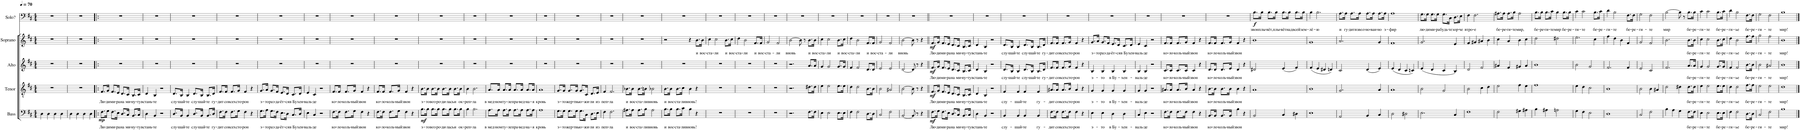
**kern	**text	**dynam	**kern	**text	**dynam	**kern	**text	**dynam	**kern	**text	**dynam	**kern	**text	**dynam
*part5	*part5	*part5	*part4	*part4	*part4	*part3	*part3	*part3	*part2	*part2	*part2	*part1	*part1	*part1
*staff5	*staff5	*staff5	*staff4	*staff4	*staff4	*staff3	*staff3	*staff3	*staff2	*staff2	*staff2	*staff1	*staff1	*staff1
*I"Bass	*	*	*I"Tenor	*	*	*I"Alto	*	*	*I"Soprano	*	*	*I"Solo?	*	*
*I'B.	*	*	*I'T.	*	*	*I'A.	*	*	*I'S.	*	*	*I'Solo?	*	*
*clefF4	*	*	*clefGv2	*	*	*clefG2	*	*	*clefG2	*	*	*clefF4	*	*
*k[f#c#]	*	*	*k[f#c#]	*	*	*k[f#c#]	*	*	*k[f#c#]	*	*	*k[f#c#]	*	*
*M4/4	*	*	*M4/4	*	*	*M4/4	*	*	*M4/4	*	*	*M4/4	*	*
=1	=1	=1	=1	=1	=1	=1	=1	=1	=1	=1	=1	=1	=1	=1
4D\	.	.	1r	.	.	1r	.	.	1r	.	.	1r	.	.
4D\	.	.	.	.	.	.	.	.	.	.	.	.	.	.
4D\	.	.	.	.	.	.	.	.	.	.	.	.	.	.
4D\	.	.	.	.	.	.	.	.	.	.	.	.	.	.
=2	=2	=2	=2	=2	=2	=2	=2	=2	=2	=2	=2	=2	=2	=2
*	*	*	*	*	*	*	*	*	*	*	*	*^	*	*
4D\	.	.	1r	.	.	1r	.	.	1r	.	.	1r	2.ryy	.	.
4D\	.	.	.	.	.	.	.	.	.	.	.	.	.	.	.
4D\	.	.	.	.	.	.	.	.	.	.	.	.	.	.	.
*	*	*	*	*	*	*	*	*	*	*	*	*MM70	*	*	*
4D\	.	.	.	.	.	.	.	.	.	.	.	.	4ryy	.	.
=3!|:	=3!|:	=3!|:	=3!|:	=3!|:	=3!|:	=3!|:	=3!|:	=3!|:	=3!|:	=3!|:	=3!|:	=3!|:	=3!|:	=3!|:	=3!|:
!	!LO:LY:b	!LO:DY:b	!	!LO:LY:b	!	!	!	!	!	!	!	!	!	!	!
*	*	*	*	*	*	*	*	*	*	*	*	*v	*v	*	*
8.F#\L	Лю-	mp	8.F#/L	Лю-	.	1r	.	.	1r	.	.	1r	.	.
!	!LO:LY:b	!	!	!LO:LY:b	!	!	!	!	!	!	!	!	!	!
16G\Jk	-ди	.	16G/Jk	-ди	.	.	.	.	.	.	.	.	.	.
!	!LO:LY:b	!	!	!LO:LY:b	!	!	!	!	!	!	!	!	!	!
8.F#\L	ми-	.	8.F#/L	ми-	.	.	.	.	.	.	.	.	.	.
!	!LO:LY:b	!	!	!LO:LY:b	!	!	!	!	!	!	!	!	!	!
16E\Jk	-ра	.	16E/Jk	-ра	.	.	.	.	.	.	.	.	.	.
!	!LO:LY:b	!	!	!LO:LY:b	!	!	!	!	!	!	!	!	!	!
8.D/L	на	.	8.D/L	на	.	.	.	.	.	.	.	.	.	.
!	!LO:LY:b	!	!	!LO:LY:b	!	!	!	!	!	!	!	!	!	!
16C#/Jk	ми-	.	16C#/Jk	ми-	.	.	.	.	.	.	.	.	.	.
!	!LO:LY:b	!	!	!LO:LY:b	!	!	!	!	!	!	!	!	!	!
8.BB/L	-ну-	.	8.BB/L	-ну-	.	.	.	.	.	.	.	.	.	.
!	!LO:LY:b	!	!	!LO:LY:b	!	!	!	!	!	!	!	!	!	!
16C#/Jk	-ту	.	16C#/Jk	-ту	.	.	.	.	.	.	.	.	.	.
=4	=4	=4	=4	=4	=4	=4	=4	=4	=4	=4	=4	=4	=4	=4
!	!LO:LY:b	!	!	!LO:LY:b	!	!	!	!	!	!	!	!	!	!
4D\	встань-	.	4D/	встань-	.	1r	.	.	1r	.	.	1r	.	.
!	!LO:LY:b	!	!	!LO:LY:b	!	!	!	!	!	!	!	!	!	!
4BB/	-те	.	4BB/	-те	.	.	.	.	.	.	.	.	.	.
2r	.	.	2r	.	.	.	.	.	.	.	.	.	.	.
=5	=5	=5	=5	=5	=5	=5	=5	=5	=5	=5	=5	=5	=5	=5
!	!LO:LY:b	!	!	!LO:LY:b	!	!	!	!	!	!	!	!	!	!
8.D/L	слу-	.	8.D/L	слу-	.	1r	.	.	1r	.	.	1r	.	.
!	!LO:LY:b	!	!	!LO:LY:b	!	!	!	!	!	!	!	!	!	!
16BB/Jk	-шай-	.	16BB/Jk	-шай-	.	.	.	.	.	.	.	.	.	.
!	!LO:LY:b	!	!	!LO:LY:b	!	!	!	!	!	!	!	!	!	!
4BB/	-те	.	4BB/	-те	.	.	.	.	.	.	.	.	.	.
!	!LO:LY:b	!	!	!LO:LY:b	!	!	!	!	!	!	!	!	!	!
8.D/L	слу-	.	8.D/L	слу-	.	.	.	.	.	.	.	.	.	.
!	!LO:LY:b	!	!	!LO:LY:b	!	!	!	!	!	!	!	!	!	!
16BB/Jk	-шай-	.	16BB/Jk	-шай-	.	.	.	.	.	.	.	.	.	.
!	!LO:LY:b	!	!	!LO:LY:b	!	!	!	!	!	!	!	!	!	!
8.BB/L	-те	.	8.BB/L	-те	.	.	.	.	.	.	.	.	.	.
!	!LO:LY:b	!	!	!LO:LY:b	!	!	!	!	!	!	!	!	!	!
16D/Jk	гу-	.	16D/Jk	гу-	.	.	.	.	.	.	.	.	.	.
=6	=6	=6	=6	=6	=6	=6	=6	=6	=6	=6	=6	=6	=6	=6
!	!LO:LY:b	!	!	!LO:LY:b	!	!	!	!	!	!	!	!	!	!
8.F#\L	-дит	.	8.F#/L	-дит	.	1r	.	.	1r	.	.	1r	.	.
!	!LO:LY:b	!	!	!LO:LY:b	!	!	!	!	!	!	!	!	!	!
16F#\Jk	со	.	16F#/Jk	со	.	.	.	.	.	.	.	.	.	.
!	!LO:LY:b	!	!	!LO:LY:b	!	!	!	!	!	!	!	!	!	!
8.F#\L	всех	.	8.F#/L	всех	.	.	.	.	.	.	.	.	.	.
!	!LO:LY:b	!	!	!LO:LY:b	!	!	!	!	!	!	!	!	!	!
16G\Jk	сто-	.	16G/Jk	сто-	.	.	.	.	.	.	.	.	.	.
!	!LO:LY:b	!	!	!LO:LY:b	!	!	!	!	!	!	!	!	!	!
4F#\	-рон	.	4F#/	-рон	.	.	.	.	.	.	.	.	.	.
4r	.	.	4r	.	.	.	.	.	.	.	.	.	.	.
=7	=7	=7	=7	=7	=7	=7	=7	=7	=7	=7	=7	=7	=7	=7
!	!LO:LY:b	!	!	!LO:LY:b	!	!	!	!	!	!	!	!	!	!
8.G\L	э-	.	8.G/L	э-	.	1r	.	.	1r	.	.	1r	.	.
!	!LO:LY:b	!	!	!LO:LY:b	!	!	!	!	!	!	!	!	!	!
16A\Jk	-то	.	16A/Jk	-то	.	.	.	.	.	.	.	.	.	.
!	!LO:LY:b	!	!	!LO:LY:b	!	!	!	!	!	!	!	!	!	!
8.G\L	раз-	.	8.G/L	раз-	.	.	.	.	.	.	.	.	.	.
!	!LO:LY:b	!	!	!LO:LY:b	!	!	!	!	!	!	!	!	!	!
16F#\Jk	-да-	.	16F#/Jk	-да-	.	.	.	.	.	.	.	.	.	.
!	!LO:LY:b	!	!	!LO:LY:b	!	!	!	!	!	!	!	!	!	!
8.E\L	-ёт-	.	8.E/L	-ёт-	.	.	.	.	.	.	.	.	.	.
!	!LO:LY:b	!	!	!LO:LY:b	!	!	!	!	!	!	!	!	!	!
16D\Jk	-ся	.	16D/Jk	-ся	.	.	.	.	.	.	.	.	.	.
!	!LO:LY:b	!	!	!LO:LY:b	!	!	!	!	!	!	!	!	!	!
8.C#/L	в Бу	.	8.C#/L	в Бу	.	.	.	.	.	.	.	.	.	.
!	!LO:LY:b	!	!	!LO:LY:b	!	!	!	!	!	!	!	!	!	!
16D/Jk	хен-	.	16D/Jk	хен-	.	.	.	.	.	.	.	.	.	.
=8	=8	=8	=8	=8	=8	=8	=8	=8	=8	=8	=8	=8	=8	=8
!	!LO:LY:b	!	!	!LO:LY:b	!	!	!	!	!	!	!	!	!	!
4E\	-валь-	.	4E/	-валь-	.	1r	.	.	1r	.	.	1r	.	.
!	!LO:LY:b	!	!	!LO:LY:b	!	!	!	!	!	!	!	!	!	!
4C#/	-де	.	4C#/	-де	.	.	.	.	.	.	.	.	.	.
2r	.	.	2r	.	.	.	.	.	.	.	.	.	.	.
=9	=9	=9	=9	=9	=9	=9	=9	=9	=9	=9	=9	=9	=9	=9
!	!LO:LY:b	!	!	!LO:LY:b	!	!	!	!	!	!	!	!	!	!
8.F#\L	ко-	.	8.F#/L	ко-	.	1r	.	.	1r	.	.	1r	.	.
!	!LO:LY:b	!	!	!LO:LY:b	!	!	!	!	!	!	!	!	!	!
16F#\Jk	-ло-	.	16F#/Jk	-ло-	.	.	.	.	.	.	.	.	.	.
!	!LO:LY:b	!	!	!LO:LY:b	!	!	!	!	!	!	!	!	!	!
8.F#\L	-коль-	.	8.F#/L	-коль-	.	.	.	.	.	.	.	.	.	.
!	!LO:LY:b	!	!	!LO:LY:b	!	!	!	!	!	!	!	!	!	!
16G\Jk	-ный	.	16G/Jk	-ный	.	.	.	.	.	.	.	.	.	.
!	!LO:LY:b	!	!	!LO:LY:b	!	!	!	!	!	!	!	!	!	!
4F#\	звон	.	4F#/	звон	.	.	.	.	.	.	.	.	.	.
4r	.	.	4r	.	.	.	.	.	.	.	.	.	.	.
=10	=10	=10	=10	=10	=10	=10	=10	=10	=10	=10	=10	=10	=10	=10
!	!LO:LY:b	!	!	!LO:LY:b	!	!	!	!	!	!	!	!	!	!
8.F#\L	ко-	.	8.F#/L	ко-	.	1r	.	.	1r	.	.	1r	.	.
!	!LO:LY:b	!	!	!LO:LY:b	!	!	!	!	!	!	!	!	!	!
16F#\Jk	-ло-	.	16F#/Jk	-ло-	.	.	.	.	.	.	.	.	.	.
!	!LO:LY:b	!	!	!LO:LY:b	!	!	!	!	!	!	!	!	!	!
8.F#\L	-коль-	.	8.F#/L	-коль-	.	.	.	.	.	.	.	.	.	.
!	!LO:LY:b	!	!	!LO:LY:b	!	!	!	!	!	!	!	!	!	!
16G\Jk	-ный	.	16G/Jk	-ный	.	.	.	.	.	.	.	.	.	.
!	!LO:LY:b	!	!	!LO:LY:b	!	!	!	!	!	!	!	!	!	!
4F#\	звон	.	4F#/	звон	.	.	.	.	.	.	.	.	.	.
4r	.	.	4r	.	.	.	.	.	.	.	.	.	.	.
=11	=11	=11	=11	=11	=11	=11	=11	=11	=11	=11	=11	=11	=11	=11
!	!LO:LY:b	!LO:DY:b	!	!LO:LY:b	!	!	!	!	!	!	!	!	!	!
8.B\L	э-	mf	8.B\L	э-	.	1r	.	.	1r	.	.	1r	.	.
!	!LO:LY:b	!	!	!LO:LY:b	!	!	!	!	!	!	!	!	!	!
16B\Jk	-то	.	16B\Jk	-то	.	.	.	.	.	.	.	.	.	.
!	!LO:LY:b	!	!	!LO:LY:b	!	!	!	!	!	!	!	!	!	!
8.B\L	воз-	.	8.B\L	воз-	.	.	.	.	.	.	.	.	.	.
!	!LO:LY:b	!	!	!LO:LY:b	!	!	!	!	!	!	!	!	!	!
16B\Jk	-ро-	.	16B\Jk	-ро-	.	.	.	.	.	.	.	.	.	.
!	!LO:LY:b	!	!	!LO:LY:b	!	!	!	!	!	!	!	!	!	!
8.B\L	-ди-	.	8.B\L	-ди-	.	.	.	.	.	.	.	.	.	.
!	!LO:LY:b	!	!	!LO:LY:b	!	!	!	!	!	!	!	!	!	!
16B\Jk	-лась	.	16B\Jk	-лась	.	.	.	.	.	.	.	.	.	.
!	!LO:LY:b	!	!	!LO:LY:b	!	!	!	!	!	!	!	!	!	!
8.B\L	и	.	8.B\L	и	.	.	.	.	.	.	.	.	.	.
!	!LO:LY:b	!	!	!LO:LY:b	!	!	!	!	!	!	!	!	!	!
16B\Jk	ок-	.	16B\Jk	ок-	.	.	.	.	.	.	.	.	.	.
=12	=12	=12	=12	=12	=12	=12	=12	=12	=12	=12	=12	=12	=12	=12
!	!LO:LY:b	!	!	!LO:LY:b	!	!	!	!	!	!	!	!	!	!
4B\	-реп-	.	4B\	-реп-	.	1r	.	.	1r	.	.	1r	.	.
!	!LO:LY:b	!	!	!LO:LY:b	!	!	!	!	!	!	!	!	!	!
2.B\	-ла	.	2.B\	-ла	.	.	.	.	.	.	.	.	.	.
=13	=13	=13	=13	=13	=13	=13	=13	=13	=13	=13	=13	=13	=13	=13
!	!LO:LY:b	!	!	!LO:LY:b	!	!	!	!	!	!	!	!	!	!
8.A\L	в мед-	.	8.A/L	в мед-	.	1r	.	.	1r	.	.	1r	.	.
!	!LO:LY:b	!	!	!LO:LY:b	!	!	!	!	!	!	!	!	!	!
16A\Jk	-ном	.	16A/Jk	-ном	.	.	.	.	.	.	.	.	.	.
!	!LO:LY:b	!	!	!LO:LY:b	!	!	!	!	!	!	!	!	!	!
8.A\L	ту-	.	8.A/L	ту-	.	.	.	.	.	.	.	.	.	.
!	!LO:LY:b	!	!	!LO:LY:b	!	!	!	!	!	!	!	!	!	!
16A\Jk	-ле	.	16A/Jk	-ле	.	.	.	.	.	.	.	.	.	.
!	!LO:LY:b	!	!	!LO:LY:b	!	!	!	!	!	!	!	!	!	!
8.A\L	пра-	.	8.A/L	пра-	.	.	.	.	.	.	.	.	.	.
!	!LO:LY:b	!	!	!LO:LY:b	!	!	!	!	!	!	!	!	!	!
16A\Jk	-вед-	.	16A/Jk	-вед-	.	.	.	.	.	.	.	.	.	.
!	!LO:LY:b	!	!	!LO:LY:b	!	!	!	!	!	!	!	!	!	!
8.A\L	-на-	.	8.A/L	-на-	.	.	.	.	.	.	.	.	.	.
!	!LO:LY:b	!	!	!LO:LY:b	!	!	!	!	!	!	!	!	!	!
16A\Jk	-я	.	16A/Jk	-я	.	.	.	.	.	.	.	.	.	.
=14	=14	=14	=14	=14	=14	=14	=14	=14	=14	=14	=14	=14	=14	=14
!	!LO:LY:b	!	!	!LO:LY:b	!	!	!	!	!	!	!	!	!	!
1A	кровь	.	1A	кровь	.	1r	.	.	1r	.	.	1r	.	.
=15	=15	=15	=15	=15	=15	=15	=15	=15	=15	=15	=15	=15	=15	=15
!	!LO:LY:b	!	!	!LO:LY:b	!	!	!	!	!	!	!	!	!	!
8.G\L	э-	.	8.G/L	э-	.	1r	.	.	1r	.	.	1r	.	.
!	!LO:LY:b	!	!	!LO:LY:b	!	!	!	!	!	!	!	!	!	!
16G\Jk	-то	.	16G/Jk	-то	.	.	.	.	.	.	.	.	.	.
!	!LO:LY:b	!	!	!LO:LY:b	!	!	!	!	!	!	!	!	!	!
8.G\L	жер-	.	8.G/L	жер-	.	.	.	.	.	.	.	.	.	.
!	!LO:LY:b	!	!	!LO:LY:b	!	!	!	!	!	!	!	!	!	!
16G\Jk	-твы	.	16G/Jk	-твы	.	.	.	.	.	.	.	.	.	.
!	!LO:LY:b	!	!	!LO:LY:b	!	!	!	!	!	!	!	!	!	!
8.G\L	о-	.	8.G/L	о-	.	.	.	.	.	.	.	.	.	.
!	!LO:LY:b	!	!	!LO:LY:b	!	!	!	!	!	!	!	!	!	!
16C#\Jk	-жи-	.	16C#/Jk	-жи-	.	.	.	.	.	.	.	.	.	.
!	!LO:LY:b	!	!	!LO:LY:b	!	!	!	!	!	!	!	!	!	!
8.D\L	-ли	.	8.D/L	-ли	.	.	.	.	.	.	.	.	.	.
!	!LO:LY:b	!	!	!LO:LY:b	!	!	!	!	!	!	!	!	!	!
16E\Jk	из	.	16E/Jk	из	.	.	.	.	.	.	.	.	.	.
=16	=16	=16	=16	=16	=16	=16	=16	=16	=16	=16	=16	=16	=16	=16
!	!LO:LY:b	!	!	!LO:LY:b	!	!	!	!	!	!	!	!	!	!
4F#\	пеп-	.	4F#/	пеп-	.	1r	.	.	1r	.	.	1r	.	.
!	!LO:LY:b	!	!	!LO:LY:b	!	!	!	!	!	!	!	!	!	!
2.F#\	-ла	.	2.F#/	-ла	.	.	.	.	.	.	.	.	.	.
=17	=17	=17	=17	=17	=17	=17	=17	=17	=17	=17	=17	=17	=17	=17
!	!LO:LY:b	!	!	!LO:LY:b	!	!	!	!	!	!	!	!	!	!
8.A#X\L	и	.	8.B-X\L	и	.	1r	.	.	1r	.	.	1r	.	.
!	!LO:LY:b	!	!	!LO:LY:b	!	!	!	!	!	!	!	!	!	!
16A#\Jk	вос-	.	16B-\Jk	вос-	.	.	.	.	.	.	.	.	.	.
!	!LO:LY:b	!	!	!LO:LY:b	!	!	!	!	!	!	!	!	!	!
8.A#\L	-ста-	.	8.B-\L	-ста-	.	.	.	.	.	.	.	.	.	.
!	!LO:LY:b	!	!	!LO:LY:b	!	!	!	!	!	!	!	!	!	!
16B\Jk	-ли	.	16Bn\Jk	-ли	.	.	.	.	.	.	.	.	.	.
!	!LO:LY:b	!	!	!LO:LY:b	!	!	!	!	!	!	!	!	!	!
2A#\	вновь	.	2B-X\	вновь	.	.	.	.	.	.	.	.	.	.
=18	=18	=18	=18	=18	=18	=18	=18	=18	=18	=18	=18	=18	=18	=18
!	!LO:LY:b	!	!	!LO:LY:b	!	!	!	!	!	!	!	!	!	!
8.B\L	и	.	8.B\L	и	.	1r	.	.	2r	.	.	1r	.	.
!	!LO:LY:b	!	!	!LO:LY:b	!	!	!	!	!	!	!	!	!	!
16B\Jk	вос-	.	16B\Jk	вос-	.	.	.	.	.	.	.	.	.	.
!	!LO:LY:b	!	!	!LO:LY:b	!	!	!	!	!	!	!	!	!	!
8.B\L	-ста-	.	8.B\L	-ста-	.	.	.	.	.	.	.	.	.	.
!	!LO:LY:b	!	!	!LO:LY:b	!	!	!	!	!	!	!	!	!	!
16c#\Jk	-ли	.	16c#\Jk	-ли	.	.	.	.	.	.	.	.	.	.
!	!LO:LY:b	!	!	!LO:LY:b	!	!	!	!	!	!	!	!	!	!
4B\	вновь!	.	4B\	вновь!	.	.	.	.	4r	.	.	.	.	.
!	!	!	!	!	!	!	!	!	!	!LO:LY:b	!	!	!	!
4r	.	.	4r	.	.	.	.	.	8.b\L	и	.	.	.	.
!	!	!	!	!	!	!	!	!	!	!LO:LY:b	!	!	!	!
.	.	.	.	.	.	.	.	.	16b\Jk	вос-	.	.	.	.
=19	=19	=19	=19	=19	=19	=19	=19	=19	=19	=19	=19	=19	=19	=19
!	!	!	!	!	!	!	!	!	!	!LO:LY:b	!	!	!	!
1r	.	.	1r	.	.	1r	.	.	4cc#\	-ста-	.	1r	.	.
!	!	!	!	!	!	!	!	!	!	!LO:LY:b	!	!	!	!
.	.	.	.	.	.	.	.	.	2cc#\	-ли	.	.	.	.
!	!	!	!	!	!	!	!	!	!	!LO:LY:b	!	!	!	!
.	.	.	.	.	.	.	.	.	8.b\L	и	.	.	.	.
!	!	!	!	!	!	!	!	!	!	!LO:LY:b	!	!	!	!
.	.	.	.	.	.	.	.	.	16cc#\Jk	вос-	.	.	.	.
=20	=20	=20	=20	=20	=20	=20	=20	=20	=20	=20	=20	=20	=20	=20
!	!	!	!	!	!	!	!	!	!	!LO:LY:b	!	!	!	!
1r	.	.	1r	.	.	1r	.	.	4dd\	-ста-	.	1r	.	.
!	!	!	!	!	!	!	!	!	!	!LO:LY:b	!	!	!	!
.	.	.	.	.	.	.	.	.	2b\	-ли	.	.	.	.
!	!	!	!	!	!	!	!	!	!	!LO:LY:b	!	!	!	!
.	.	.	.	.	.	.	.	.	8.f#/L	и	.	.	.	.
!	!	!	!	!	!	!	!	!	!	!LO:LY:b	!	!	!	!
.	.	.	.	.	.	.	.	.	16f#/Jk	вос-	.	.	.	.
=21	=21	=21	=21	=21	=21	=21	=21	=21	=21	=21	=21	=21	=21	=21
!	!	!	!	!	!	!	!	!	!	!LO:LY:b	!	!	!	!
1r	.	.	1r	.	.	1r	.	.	2g/	-ста-	.	1r	.	.
!	!	!	!	!	!	!	!	!	!	!LO:LY:b	!	!	!	!
.	.	.	.	.	.	.	.	.	2f#/	-ли	.	.	.	.
=22	=22	=22	=22	=22	=22	=22	=22	=22	=22	=22	=22	=22	=22	=22
!	!	!	!	!	!	!	!	!	!	!LO:LY:b	!	!	!	!
2.r	.	.	2.r	.	.	2.r	.	.	[2b\	вновь	.	1r	.	.
.	.	.	.	.	.	.	.	.	8b\]	.	.	.	.	.
.	.	.	.	.	.	.	.	.	8r	.	.	.	.	.
!	!	!	!	!	!	!	!	!	!	!LO:LY:b	!	!	!	!
8.F#\L	.	.	8.d#X\L	.	.	8.a/L	.	.	8.b\L	и	.	.	.	.
!	!	!	!	!	!	!	!	!	!	!LO:LY:b	!	!	!	!
16F#\Jk	.	.	16d#\Jk	.	.	16a/Jk	.	.	16b\Jk	вос-	.	.	.	.
=23	=23	=23	=23	=23	=23	=23	=23	=23	=23	=23	=23	=23	=23	=23
!	!	!	!	!	!	!	!	!	!	!LO:LY:b	!	!	!	!
4E\	.	.	4e\	.	.	4g/	.	.	4cc#\	-ста-	.	1r	.	.
!	!	!	!	!	!	!	!	!	!	!LO:LY:b	!	!	!	!
2E\	.	.	2e\	.	.	2g/	.	.	2cc#\	-ли	.	.	.	.
!	!	!	!	!	!	!	!	!	!	!LO:LY:b	!	!	!	!
8.E\L	.	.	8.e\L	.	.	8.g/L	.	.	8.b\L	и	.	.	.	.
!	!	!	!	!	!	!	!	!	!	!LO:LY:b	!	!	!	!
16E\Jk	.	.	16e\Jk	.	.	16g/Jk	.	.	16cc#\Jk	вос-	.	.	.	.
=24	=24	=24	=24	=24	=24	=24	=24	=24	=24	=24	=24	=24	=24	=24
!	!	!	!	!	!	!	!	!	!	!LO:LY:b	!	!	!	!
4F#\	.	.	4d\	.	.	4f#/	.	.	4dd\	-ста-	.	1r	.	.
!	!	!	!	!	!	!	!	!	!	!LO:LY:b	!	!	!	!
2F#\	.	.	2d\	.	.	2f#/	.	.	2b\	-ли	.	.	.	.
!	!	!	!	!	!	!	!	!	!	!LO:LY:b	!	!	!	!
8.D\L	.	.	8.B\L	.	.	8.d/L	.	.	8.f#/L	и	.	.	.	.
!	!	!	!	!	!	!	!	!	!	!LO:LY:b	!	!	!	!
16D\Jk	.	.	16B\Jk	.	.	16d/Jk	.	.	16f#/Jk	вос-	.	.	.	.
=25	=25	=25	=25	=25	=25	=25	=25	=25	=25	=25	=25	=25	=25	=25
!	!	!	!	!	!	!	!	!	!	!LO:LY:b	!	!	!	!
2C#/	.	.	2B\	.	.	2e/	.	.	2g/	-ста-	.	1r	.	.
!	!	!	!	!	!	!	!	!	!	!LO:LY:b	!	!	!	!
2F#\	.	.	2A#X/	.	.	2e/	.	.	2f#/	-ли	.	.	.	.
=26	=26	=26	=26	=26	=26	=26	=26	=26	=26	=26	=26	=26	=26	=26
!	!	!	!	!	!	!	!	!	!	!LO:LY:b	!	!	!	!
[2BB/	.	.	[2B\	.	.	[2d/	.	.	[2b\	вновь	.	1r	.	.
8BB/]	.	.	8B\]	.	.	8d/]	.	.	8b\]	.	.	.	.	.
8r	.	.	8r	.	.	8r	.	.	8r	.	.	.	.	.
4r	.	.	4r	.	.	4r	.	.	4r	.	.	.	.	.
=27||	=27||	=27||	=27||	=27||	=27||	=27||	=27||	=27||	=27||	=27||	=27||	=27||	=27||	=27||
!	!LO:LY:b	!LO:DY:b	!	!LO:LY:b	!LO:DY:b	!	!LO:LY:b	!LO:DY:b	!	!LO:LY:b	!LO:DY:b	!	!	!
8.F#\L	Лю-	mf	8.F#/L	Лю-	mf	8.f#/L	Лю-	mf	8.f#/L	Лю-	mf	1r	.	.
!	!LO:LY:b	!	!	!LO:LY:b	!	!	!LO:LY:b	!	!	!LO:LY:b	!	!	!	!
16G\Jk	-ди	.	16G/Jk	-ди	.	16g/Jk	-ди	.	16g/Jk	-ди	.	.	.	.
!	!LO:LY:b	!	!	!LO:LY:b	!	!	!LO:LY:b	!	!	!LO:LY:b	!	!	!	!
8.F#\L	ми-	.	8.F#/L	ми-	.	8.f#/L	ми-	.	8.f#/L	ми-	.	.	.	.
!	!LO:LY:b	!	!	!LO:LY:b	!	!	!LO:LY:b	!	!	!LO:LY:b	!	!	!	!
16E\Jk	-ра	.	16E/Jk	-ра	.	16e/Jk	-ра	.	16e/Jk	-ра	.	.	.	.
!	!LO:LY:b	!	!	!LO:LY:b	!	!	!LO:LY:b	!	!	!LO:LY:b	!	!	!	!
8.D/L	на	.	8.D/L	на	.	8.d/L	на	.	8.d/L	на	.	.	.	.
!	!LO:LY:b	!	!	!LO:LY:b	!	!	!LO:LY:b	!	!	!LO:LY:b	!	!	!	!
16C#/Jk	ми-	.	16C#/Jk	ми-	.	16c#/Jk	ми-	.	16c#/Jk	ми-	.	.	.	.
!	!LO:LY:b	!	!	!LO:LY:b	!	!	!LO:LY:b	!	!	!LO:LY:b	!	!	!	!
8.BB/L	-ну-	.	8.BB/L	-ну-	.	8.B/L	-ну-	.	8.B/L	-ну-	.	.	.	.
!	!LO:LY:b	!	!	!LO:LY:b	!	!	!LO:LY:b	!	!	!LO:LY:b	!	!	!	!
16C#/Jk	-ту	.	16C#/Jk	-ту	.	16c#/Jk	-ту	.	16c#/Jk	-ту	.	.	.	.
=28	=28	=28	=28	=28	=28	=28	=28	=28	=28	=28	=28	=28	=28	=28
!	!LO:LY:b	!	!	!LO:LY:b	!	!	!LO:LY:b	!	!	!LO:LY:b	!	!	!	!
4D\	встань-	.	4D/	встань-	.	4d/	встань-	.	4d/	встань-	.	1r	.	.
!	!LO:LY:b	!	!	!LO:LY:b	!	!	!LO:LY:b	!	!	!LO:LY:b	!	!	!	!
4BB/	-те	.	4BB/	-те	.	4B/	-те	.	4B/	-те	.	.	.	.
2r	.	.	2r	.	.	2r	.	.	2r	.	.	.	.	.
=29	=29	=29	=29	=29	=29	=29	=29	=29	=29	=29	=29	=29	=29	=29
!	!LO:LY:b	!	!	!LO:LY:b	!	!	!LO:LY:b	!	!	!LO:LY:b	!	!	!	!
4BB/	слу-	.	4F#/	слу-	.	8.d/L	слу-	.	8.d/L	слу-	.	1r	.	.
!	!	!	!	!	!	!	!LO:LY:b	!	!	!LO:LY:b	!	!	!	!
.	.	.	.	.	.	16B/Jk	-шай-	.	16B/Jk	-шай-	.	.	.	.
!	!LO:LY:b	!	!	!LO:LY:b	!	!	!LO:LY:b	!	!	!LO:LY:b	!	!	!	!
4BB/	-шай-	.	4F#/	-шай-	.	4B/	-те	.	4B/	-те	.	.	.	.
!	!LO:LY:b	!	!	!LO:LY:b	!	!	!LO:LY:b	!	!	!LO:LY:b	!	!	!	!
4BB/	-те	.	4F#/	-те	.	8.d/L	слу-	.	8.d/L	слу-	.	.	.	.
!	!	!	!	!	!	!	!LO:LY:b	!	!	!LO:LY:b	!	!	!	!
.	.	.	.	.	.	16B/Jk	-шай-	.	16B/Jk	-шай-	.	.	.	.
!	!LO:LY:b	!	!	!LO:LY:b	!	!	!LO:LY:b	!	!	!LO:LY:b	!	!	!	!
4BB/	гу-	.	4F#/	гу-	.	8.B/L	-те	.	8.B/L	-те	.	.	.	.
!	!	!	!	!	!	!	!LO:LY:b	!	!	!LO:LY:b	!	!	!	!
.	.	.	.	.	.	16d/Jk	гу-	.	16d/Jk	гу-	.	.	.	.
=30	=30	=30	=30	=30	=30	=30	=30	=30	=30	=30	=30	=30	=30	=30
!	!LO:LY:b	!	!	!LO:LY:b	!	!	!LO:LY:b	!	!	!LO:LY:b	!	!	!	!
8.F#\L	-дит	.	8.A#X/L	-дит	.	8.f#/L	-дит	.	8.f#/L	-дит	.	1r	.	.
!	!LO:LY:b	!	!	!LO:LY:b	!	!	!LO:LY:b	!	!	!LO:LY:b	!	!	!	!
16F#\Jk	со	.	16A#/Jk	со	.	16f#/Jk	со	.	16f#/Jk	со	.	.	.	.
!	!LO:LY:b	!	!	!LO:LY:b	!	!	!LO:LY:b	!	!	!LO:LY:b	!	!	!	!
8.F#\L	всех	.	8.A#/L	всех	.	8.f#/L	всех	.	8.f#/L	всех	.	.	.	.
!	!LO:LY:b	!	!	!LO:LY:b	!	!	!LO:LY:b	!	!	!LO:LY:b	!	!	!	!
16F#\Jk	сто-	.	16B/Jk	сто-	.	16g/Jk	сто-	.	16g/Jk	сто-	.	.	.	.
!	!LO:LY:b	!	!	!LO:LY:b	!	!	!LO:LY:b	!	!	!LO:LY:b	!	!	!	!
4F#\	-рон	.	4A#/	-рон	.	4f#/	-рон	.	4f#/	-рон	.	.	.	.
4r	.	.	4r	.	.	4r	.	.	4r	.	.	.	.	.
=31	=31	=31	=31	=31	=31	=31	=31	=31	=31	=31	=31	=31	=31	=31
!	!LO:LY:b	!	!	!LO:LY:b	!	!	!LO:LY:b	!	!	!LO:LY:b	!	!	!	!
4E\	э-	.	4G/	э-	.	4B/	э-	.	8.g/L	э-	.	1r	.	.
!	!	!	!	!	!	!	!	!	!	!LO:LY:b	!	!	!	!
.	.	.	.	.	.	.	.	.	16a/Jk	-то	.	.	.	.
!	!LO:LY:b	!	!	!LO:LY:b	!	!	!LO:LY:b	!	!	!LO:LY:b	!	!	!	!
4E\	-то	.	4G/	-то	.	4B/	-то	.	8.g/L	раз-	.	.	.	.
!	!	!	!	!	!	!	!	!	!	!LO:LY:b	!	!	!	!
.	.	.	.	.	.	.	.	.	16f#/Jk	-да-	.	.	.	.
!	!LO:LY:b	!	!	!LO:LY:b	!	!	!LO:LY:b	!	!	!LO:LY:b	!	!	!	!
4D\	в Бу-	.	4G/	в Бу-	.	4B/	в Бу-	.	8.e/L	-ёт-	.	.	.	.
!	!	!	!	!	!	!	!	!	!	!LO:LY:b	!	!	!	!
.	.	.	.	.	.	.	.	.	16d/Jk	-ся	.	.	.	.
!	!LO:LY:b	!	!	!LO:LY:b	!	!	!LO:LY:b	!	!	!LO:LY:b	!	!	!	!
4D\	-хен-	.	4G/	-хен-	.	4B/	-хен-	.	8.c#/L	в Бу	.	.	.	.
!	!	!	!	!	!	!	!	!	!	!LO:LY:b	!	!	!	!
.	.	.	.	.	.	.	.	.	16d/Jk	хен-	.	.	.	.
=32	=32	=32	=32	=32	=32	=32	=32	=32	=32	=32	=32	=32	=32	=32
!	!LO:LY:b	!	!	!LO:LY:b	!	!	!LO:LY:b	!	!	!LO:LY:b	!	!	!	!
4C#/	-валь-	.	4G/	-валь-	.	4B/	-валь-	.	4e/	-валь-	.	1r	.	.
!	!LO:LY:b	!	!	!LO:LY:b	!	!	!LO:LY:b	!	!	!LO:LY:b	!	!	!	!
4E\	-де	.	4G/	-де	.	4B/	-де	.	4c#/	-де	.	.	.	.
2r	.	.	2r	.	.	2r	.	.	2r	.	.	.	.	.
=33	=33	=33	=33	=33	=33	=33	=33	=33	=33	=33	=33	=33	=33	=33
!	!LO:LY:b	!	!	!LO:LY:b	!	!	!LO:LY:b	!	!	!LO:LY:b	!	!	!	!
8.F#\L	ко-	.	8.A#X/L	ко-	.	8.c#/L	ко-	.	8.f#/L	ко-	.	1r	.	.
!	!LO:LY:b	!	!	!LO:LY:b	!	!	!LO:LY:b	!	!	!LO:LY:b	!	!	!	!
16F#\Jk	-ло-	.	16A#/Jk	-ло-	.	16c#/Jk	-ло-	.	16f#/Jk	-ло-	.	.	.	.
!	!LO:LY:b	!	!	!LO:LY:b	!	!	!LO:LY:b	!	!	!LO:LY:b	!	!	!	!
8.F#\L	-коль-	.	8.A#/L	-коль-	.	8.c#/L	-коль-	.	8.f#/L	-коль-	.	.	.	.
!	!LO:LY:b	!	!	!LO:LY:b	!	!	!LO:LY:b	!	!	!LO:LY:b	!	!	!	!
16F#\Jk	-ный	.	16B/Jk	-ный	.	16c#/Jk	-ный	.	16g/Jk	-ный	.	.	.	.
!	!LO:LY:b	!	!	!LO:LY:b	!	!	!LO:LY:b	!	!	!LO:LY:b	!	!	!	!
4F#\	звон	.	4A#/	звон	.	4c#/	звон	.	4f#/	звон	.	.	.	.
4r	.	.	4r	.	.	4r	.	.	4r	.	.	.	.	.
=34	=34	=34	=34	=34	=34	=34	=34	=34	=34	=34	=34	=34	=34	=34
!	!LO:LY:b	!	!	!LO:LY:b	!	!	!LO:LY:b	!	!	!LO:LY:b	!	!	!	!
8.BB/L	ко-	.	8.B\L	ко-	.	8.d/L	ко-	.	8.f#/L	ко-	.	1r	.	.
!	!LO:LY:b	!	!	!LO:LY:b	!	!	!LO:LY:b	!	!	!LO:LY:b	!	!	!	!
16BB/Jk	-ло-	.	16B\Jk	-ло-	.	16d/Jk	-ло-	.	16f#/Jk	-ло-	.	.	.	.
!	!LO:LY:b	!	!	!LO:LY:b	!	!	!LO:LY:b	!	!	!LO:LY:b	!	!	!	!
8.BB/L	-коль-	.	8.B\L	-коль-	.	8.d/L	-коль-	.	8.f#/L	-коль-	.	.	.	.
!	!LO:LY:b	!	!	!LO:LY:b	!	!	!LO:LY:b	!	!	!LO:LY:b	!	!	!	!
16BB/Jk	-ный	.	16B\Jk	-ный	.	16e/Jk	-ный	.	16g/Jk	-ный	.	.	.	.
!	!LO:LY:b	!	!	!LO:LY:b	!	!	!LO:LY:b	!	!	!LO:LY:b	!	!	!	!
4B\	звон	.	4B\	звон	.	4d/	звон	.	4f#/	звон	.	.	.	.
4r	.	.	4r	.	.	4r	.	.	4r	.	.	.	.	.
=35	=35	=35	=35	=35	=35	=35	=35	=35	=35	=35	=35	=35	=35	=35
!	!	!	!	!	!	!	!	!	!	!	!	!	!LO:LY:b	!LO:DY:b
2BB/	.	.	1A	.	.	2d#X/	.	.	1b	.	.	8.B\L	звон	f
!	!	!	!	!	!	!	!	!	!	!	!	!	!LO:LY:b	!
.	.	.	.	.	.	.	.	.	.	.	.	16B\Jk	плы-	.
!	!	!	!	!	!	!	!	!	!	!	!	!	!LO:LY:b	!
.	.	.	.	.	.	.	.	.	.	.	.	8.B\L	-вёт,	.
!	!	!	!	!	!	!	!	!	!	!	!	!	!LO:LY:b	!
.	.	.	.	.	.	.	.	.	.	.	.	16B\Jk	плы-	.
!	!	!	!	!	!	!	!	!	!	!	!	!	!LO:LY:b	!
4C#/	.	.	.	.	.	(4e/	.	.	.	.	.	8.B\L	-вёт	.
!	!	!	!	!	!	!	!	!	!	!	!	!	!LO:LY:b	!
.	.	.	.	.	.	.	.	.	.	.	.	16B\Jk	над	.
!	!	!	!	!	!	!	!	!	!	!	!	!	!LO:LY:b	!
4D#X\	.	.	.	.	.	4f#/)	.	.	.	.	.	8.B\L	всей	.
!	!	!	!	!	!	!	!	!	!	!	!	!	!LO:LY:b	!
.	.	.	.	.	.	.	.	.	.	.	.	16B\Jk	зем-	.
=36	=36	=36	=36	=36	=36	=36	=36	=36	=36	=36	=36	=36	=36	=36
!	!	!	!	!	!	!	!	!	!	!	!	!	!LO:LY:b	!
1E	.	.	1B	.	.	(4f#/	.	.	1g	.	.	4B\	-лё-	.
!	!	!	!	!	!	!	!	!	!	!	!	!	!LO:LY:b	!
.	.	.	.	.	.	4e/	.	.	.	.	.	2.B\	-ю	.
.	.	.	.	.	.	4d#X/	.	.	.	.	.	.	.	.
.	.	.	.	.	.	4dn/)	.	.	.	.	.	.	.	.
=37	=37	=37	=37	=37	=37	=37	=37	=37	=37	=37	=37	=37	=37	=37
!	!	!	!	!	!	!	!	!	!	!	!	!	!LO:LY:b	!
2AA/	.	.	2.G/	.	.	2c#/	.	.	2.a/	.	.	8.A\L	и	.
!	!	!	!	!	!	!	!	!	!	!	!	!	!LO:LY:b	!
.	.	.	.	.	.	.	.	.	.	.	.	16A\Jk	гу-	.
!	!	!	!	!	!	!	!	!	!	!	!	!	!LO:LY:b	!
.	.	.	.	.	.	.	.	.	.	.	.	8.A\L	-дит	.
!	!	!	!	!	!	!	!	!	!	!	!	!	!LO:LY:b	!
.	.	.	.	.	.	.	.	.	.	.	.	16A\Jk	взвол-	.
!	!	!	!	!	!	!	!	!	!	!	!	!	!LO:LY:b	!
4BB/	.	.	.	.	.	(4d/	.	.	.	.	.	8.A\L	-но-	.
!	!	!	!	!	!	!	!	!	!	!	!	!	!LO:LY:b	!
.	.	.	.	.	.	.	.	.	.	.	.	16A\Jk	-ван-	.
!	!	!	!	!	!	!	!	!	!	!	!	!	!LO:LY:b	!
4C#/	.	.	4A/	.	.	4e/)	.	.	4g/	.	.	8.A\L	-но	.
!	!	!	!	!	!	!	!	!	!	!	!	!	!LO:LY:b	!
.	.	.	.	.	.	.	.	.	.	.	.	16A\Jk	э-	.
=38	=38	=38	=38	=38	=38	=38	=38	=38	=38	=38	=38	=38	=38	=38
!	!	!	!	!	!	!	!	!	!	!	!	!	!LO:LY:b	!
2D\	.	.	1A	.	.	(4e/	.	.	1f#	.	.	1A	-фир	.
.	.	.	.	.	.	4d/	.	.	.	.	.	.	.	.
2D#X\	.	.	.	.	.	4c#/	.	.	.	.	.	.	.	.
.	.	.	.	.	.	4cn/)	.	.	.	.	.	.	.	.
=39	=39	=39	=39	=39	=39	=39	=39	=39	=39	=39	=39	=39	=39	=39
!	!	!	!	!	!	!	!	!	!	!	!	!	!LO:LY:b	!
2.E\	.	.	2B\	.	.	(4e/	.	.	2.g/	.	.	8.G\L	лю-	.
!	!	!	!	!	!	!	!	!	!	!	!	!	!LO:LY:b	!
.	.	.	.	.	.	.	.	.	.	.	.	16G\Jk	-ди	.
!	!	!	!	!	!	!	!	!	!	!	!	!	!LO:LY:b	!
.	.	.	.	.	.	4d/	.	.	.	.	.	8.G\L	ми-	.
!	!	!	!	!	!	!	!	!	!	!	!	!	!LO:LY:b	!
.	.	.	.	.	.	.	.	.	.	.	.	16G\Jk	-ра	.
!	!	!	!	!	!	!	!	!	!	!	!	!	!LO:LY:b	!
.	.	.	2G/	.	.	4c#/	.	.	.	.	.	8.G\L	будь-	.
!	!	!	!	!	!	!	!	!	!	!	!	!	!LO:LY:b	!
.	.	.	.	.	.	.	.	.	.	.	.	16C#\Jk	-те	.
!	!	!	!	!	!	!	!	!	!	!	!	!	!LO:LY:b	!
4C#/	.	.	.	.	.	4B/)	.	.	4e/	.	.	8.D\L	зор-	.
!	!	!	!	!	!	!	!	!	!	!	!	!	!LO:LY:b	!
.	.	.	.	.	.	.	.	.	.	.	.	16E\Jk	-че	.
=40	=40	=40	=40	=40	=40	=40	=40	=40	=40	=40	=40	=40	=40	=40
!	!	!	!	!	!	!	!	!	!	!	!	!	!LO:LY:b	!
1F#	.	.	2B\	.	.	2d/	.	.	4f#/	.	.	4F#\	втро-	.
!	!	!	!	!	!	!	!	!	!	!	!	!	!LO:LY:b	!
.	.	.	.	.	.	.	.	.	4g#X/	.	.	2.F#\	-е	.
.	.	.	4c#\	.	.	2f#/	.	.	4a#X/	.	.	.	.	.
.	.	.	4d\	.	.	.	.	.	4b\	.	.	.	.	.
=41	=41	=41	=41	=41	=41	=41	=41	=41	=41	=41	=41	=41	=41	=41
!	!	!	!	!	!	!	!	!	!	!	!	!	!LO:LY:b	!
2F#\	.	.	2e\	.	.	4a#X/	.	.	4cc#\	.	.	8.A#X\L	бе-	.
!	!	!	!	!	!	!	!	!	!	!	!	!	!LO:LY:b	!
.	.	.	.	.	.	.	.	.	.	.	.	16A#\Jk	-ре-	.
!	!	!	!	!	!	!	!	!	!	!	!	!	!LO:LY:b	!
.	.	.	.	.	.	4f#/	.	.	4a/	.	.	8.A#\L	-ги-	.
!	!	!	!	!	!	!	!	!	!	!	!	!	!LO:LY:b	!
.	.	.	.	.	.	.	.	.	.	.	.	16B\Jk	-те	.
!	!	!	!	!	!	!	!	!	!	!	!	!	!LO:LY:b	!
4G#X\	.	.	4f#\	.	.	4g#X/	.	.	4b\	.	.	2A#\	мир,	.
4A#X\	.	.	4e\	.	.	4a#/	.	.	4cc#\	.	.	.	.	.
=42	=42	=42	=42	=42	=42	=42	=42	=42	=42	=42	=42	=42	=42	=42
!	!	!	!	!	!	!	!	!	!	!	!	!	!LO:LY:b	!
4B\	.	.	1f#	.	.	1b	.	.	2dd\	.	.	8.B\L	бе-	.
!	!	!	!	!	!	!	!	!	!	!	!	!	!LO:LY:b	!
.	.	.	.	.	.	.	.	.	.	.	.	16B\Jk	-ре-	.
!	!	!	!	!	!	!	!	!	!	!	!	!	!LO:LY:b	!
4A#X\	.	.	.	.	.	.	.	.	.	.	.	8.B\L	-ги-	.
!	!	!	!	!	!	!	!	!	!	!	!	!	!LO:LY:b	!
.	.	.	.	.	.	.	.	.	.	.	.	16c#\Jk	-те	.
!	!	!	!	!	!	!	!	!	!	!	!	!	!LO:LY:b	!
2An\	.	.	.	.	.	.	.	.	2dd#X\	.	.	4B\	мир	.
!	!	!	!	!	!	!	!	!	!	!	!	!	!LO:LY:b	!
.	.	.	.	.	.	.	.	.	.	.	.	8.B\L	бе-	.
!	!	!	!	!	!	!	!	!	!	!	!	!	!LO:LY:b	!
.	.	.	.	.	.	.	.	.	.	.	.	16B\Jk	-ре-	.
=43	=43	=43	=43	=43	=43	=43	=43	=43	=43	=43	=43	=43	=43	=43
!	!	!	!	!	!	!	!	!	!	!	!	!	!LO:LY:b	!
4G\	.	.	4e\	.	.	2b\	.	.	2.ee\	.	.	4c#\	-ти-	.
!	!	!	!	!	!	!	!	!	!	!	!	!	!LO:LY:b	!
4F#\	.	.	4d\	.	.	.	.	.	.	.	.	2c#\	-те	.
2E\	.	.	2c#\	.	.	2g/	.	.	.	.	.	.	.	.
!	!	!	!	!	!	!	!	!	!	!	!	!	!LO:LY:b	!
.	.	.	.	.	.	.	.	.	4cc#\	.	.	8.B\L	бе-	.
!	!	!	!	!	!	!	!	!	!	!	!	!	!LO:LY:b	!
.	.	.	.	.	.	.	.	.	.	.	.	16c#\Jk	-ре-	.
=44	=44	=44	=44	=44	=44	=44	=44	=44	=44	=44	=44	=44	=44	=44
!	!	!	!	!	!	!	!	!	!	!	!	!	!LO:LY:b	!
1D	.	.	1B	.	.	2.f#/	.	.	4ff#\	.	.	4d\	-ги-	.
!	!	!	!	!	!	!	!	!	!	!	!	!	!LO:LY:b	!
.	.	.	.	.	.	.	.	.	4dd\	.	.	2B\	-те	.
.	.	.	.	.	.	.	.	.	4b\	.	.	.	.	.
!	!	!	!	!	!	!	!	!	!	!	!	!	!LO:LY:b	!
.	.	.	.	.	.	4f#/	.	.	4f#/	.	.	8.F#\L	бе-	.
!	!	!	!	!	!	!	!	!	!	!	!	!	!LO:LY:b	!
.	.	.	.	.	.	.	.	.	.	.	.	16F#\Jk	-ре-	.
=45	=45	=45	=45	=45	=45	=45	=45	=45	=45	=45	=45	=45	=45	=45
!	!	!	!	!	!	!	!	!	!	!	!	!	!LO:LY:b	!
2C#/	.	.	2B\	.	.	2e/	.	.	2g/	.	.	2G\	-ги-	.
!	!	!	!	!	!	!	!	!	!	!	!	!	!LO:LY:b	!
2F#\	.	.	4B\	.	.	2c#/	.	.	2f#/	.	.	2F#\	-те	.
.	.	.	4A#X/	.	.	.	.	.	.	.	.	.	.	.
=46	=46	=46	=46	=46	=46	=46	=46	=46	=46	=46	=46	=46	=46	=46
!	!	!	!	!	!	!	!	!	!	!	!	!	!LO:LY:b	!
4B\	.	.	2d\	.	.	2.f#/	.	.	2.b\	.	.	[2B\	мир	.
4A\	.	.	.	.	.	.	.	.	.	.	.	.	.	.
4G\	.	.	4d#X\	.	.	.	.	.	.	.	.	8B\]	.	.
.	.	.	.	.	.	.	.	.	.	.	.	8r	.	.
!	!LO:LY:b	!	!	!LO:LY:b	!	!	!LO:LY:b	!	!	!LO:LY:b	!	!	!LO:LY:b	!
8.F#\L	бе-	.	8.d#\L	бе-	.	8.a/L	бе-	.	8.b\L	бе-	.	8.B\L	бе-	.
!	!LO:LY:b	!	!	!LO:LY:b	!	!	!LO:LY:b	!	!	!LO:LY:b	!	!	!LO:LY:b	!
16F#\Jk	-ре-	.	16d#\Jk	-ре-	.	16a/Jk	-ре-	.	16b\Jk	-ре-	.	16B\Jk	-ре-	.
=47	=47	=47	=47	=47	=47	=47	=47	=47	=47	=47	=47	=47	=47	=47
!	!LO:LY:b	!	!	!LO:LY:b	!	!	!LO:LY:b	!	!	!LO:LY:b	!	!	!LO:LY:b	!
4E\	-ги-	.	4e\	-ги-	.	4g/	-ги-	.	4cc#\	-ги-	.	4c#\	-ги-	.
!	!LO:LY:b	!	!	!LO:LY:b	!	!	!LO:LY:b	!	!	!LO:LY:b	!	!	!LO:LY:b	!
2E\	-те	.	2e\	-те	.	2g/	-те	.	2cc#\	-те	.	2c#\	-те	.
!	!LO:LY:b	!	!	!LO:LY:b	!	!	!LO:LY:b	!	!	!LO:LY:b	!	!	!LO:LY:b	!
8.E\L	бе-	.	8.e\L	бе-	.	8.g/L	бе-	.	8.b\L	бе-	.	8.B\L	бе-	.
!	!LO:LY:b	!	!	!LO:LY:b	!	!	!LO:LY:b	!	!	!LO:LY:b	!	!	!LO:LY:b	!
16E\Jk	-ре-	.	16e\Jk	-ре-	.	16g/Jk	-ре-	.	16cc#\Jk	-ре-	.	16c#\Jk	-ре-	.
=48	=48	=48	=48	=48	=48	=48	=48	=48	=48	=48	=48	=48	=48	=48
!	!LO:LY:b	!	!	!LO:LY:b	!	!	!LO:LY:b	!	!	!LO:LY:b	!	!	!LO:LY:b	!
4F#\	-ги-	.	4d\	-ги-	.	4f#/	-ги-	.	4dd\	-ги-	.	4d\	-ги-	.
!	!LO:LY:b	!	!	!LO:LY:b	!	!	!LO:LY:b	!	!	!LO:LY:b	!	!	!LO:LY:b	!
2F#\	-ье	.	2d\	-ье	.	2f#/	-ье	.	2b\	-ье	.	2B\	-ье	.
!	!LO:LY:b	!	!	!LO:LY:b	!	!	!LO:LY:b	!	!	!LO:LY:b	!	!	!LO:LY:b	!
8.D\L	бе-	.	8.f#\L	бе-	.	8.b\L	бе-	.	8.ff#\L	бе-	.	8.F#\L	бе-	.
!	!LO:LY:b	!	!	!LO:LY:b	!	!	!LO:LY:b	!	!	!LO:LY:b	!	!	!LO:LY:b	!
16D\Jk	-ре-	.	16f#\Jk	-ре-	.	16b\Jk	-ре-	.	16ff#\Jk	-ре-	.	16F#\Jk	-ре-	.
=49	=49	=49	=49	=49	=49	=49	=49	=49	=49	=49	=49	=49	=49	=49
!	!LO:LY:b	!	!	!LO:LY:b	!	!	!LO:LY:b	!	!	!LO:LY:b	!	!	!LO:LY:b	!
2C#/	-ги-	.	2e\	-ги-	.	2b\	-ги-	.	2gg\	-ги-	.	2G\	-ги-	.
!	!LO:LY:b	!	!	!LO:LY:b	!	!	!LO:LY:b	!	!	!LO:LY:b	!	!	!LO:LY:b	!
2F#\	-те	.	2e\	-те	.	2a#X/	-те	.	2ff#\	-те	.	2F#\	-те	.
=50	=50	=50	=50	=50	=50	=50	=50	=50	=50	=50	=50	=50	=50	=50
!	!LO:LY:b	!	!	!LO:LY:b	!	!	!LO:LY:b	!	!	!LO:LY:b	!	!	!LO:LY:b	!
1B	мир!	.	1d	мир!	.	1b	мир!	.	1b	мир!	.	1B	мир!	.
==	==	==	==	==	==	==	==	==	==	==	==	==	==	==
*-	*-	*-	*-	*-	*-	*-	*-	*-	*-	*-	*-	*-	*-	*-
